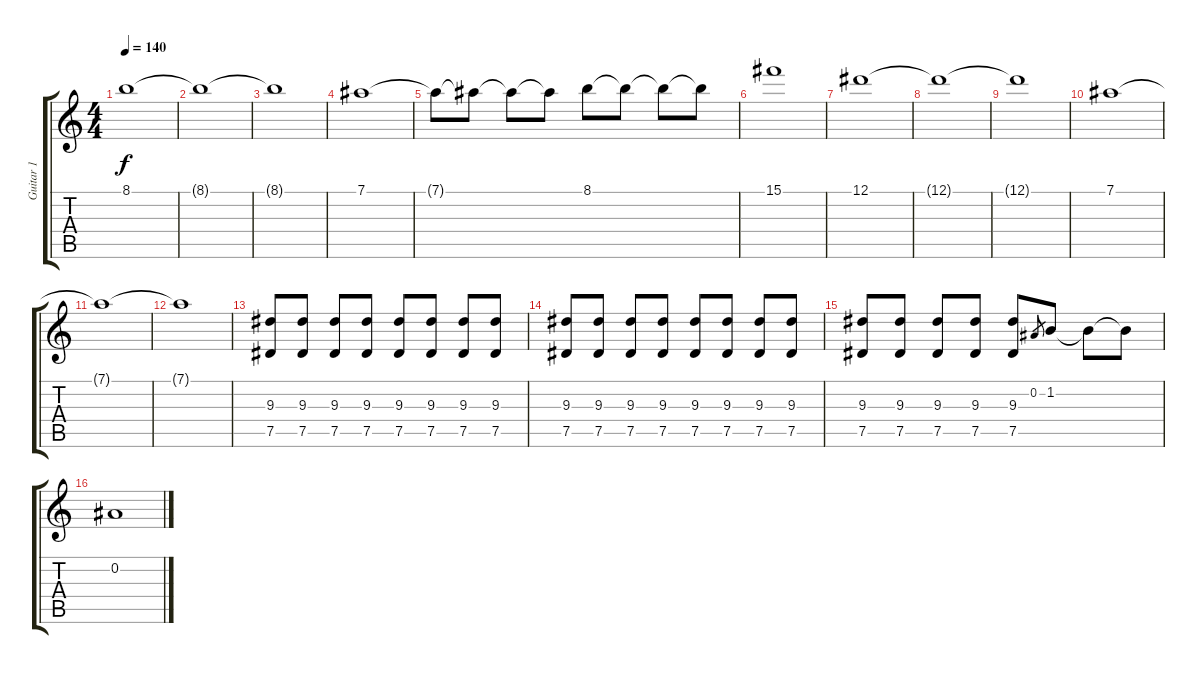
\track ("Guitar 1" "Guitar 1") {instrument distortionguitar}
\staff {score tabs}
\tuning (Eb4 Bb3 Gb3 Db3 Ab2 Eb2) {hide}
\ts (4 4)
\tempo 140
\clef g2
\ks c
8.1.1{dy f} |
8.1{t}.1 |
8.1{t}.1 |
7.1.1 |
7.1{t}.8 7.1{t}.8 7.1{t}.8 7.1{t}.8 8.1.8 8.1{t}.8 8.1{t}.8 8.1{t}.8 |
15.1.1 |
12.1.1 |
12.1{t}.1 |
12.1{t}.1 |
7.1.1 |
7.1{t}.1 |
7.1{t}.1 |
(9.3 7.5).8 (9.3 7.5).8 (9.3 7.5).8 (9.3 7.5).8 (9.3 7.5).8 (9.3 7.5).8 (9.3 7.5).8 (9.3 7.5).8 |
(9.3 7.5).8 (9.3 7.5).8 (9.3 7.5).8 (9.3 7.5).8 (9.3 7.5).8 (9.3 7.5).8 (9.3 7.5).8 (9.3 7.5).8 |
(9.3 7.5).8 (9.3 7.5).8 (9.3 7.5).8 (9.3 7.5).8 (9.3 7.5).8 0.2.8{gr} 1.2.8 1.2{t}.8 1.2{t}.8 |
0.2.1
